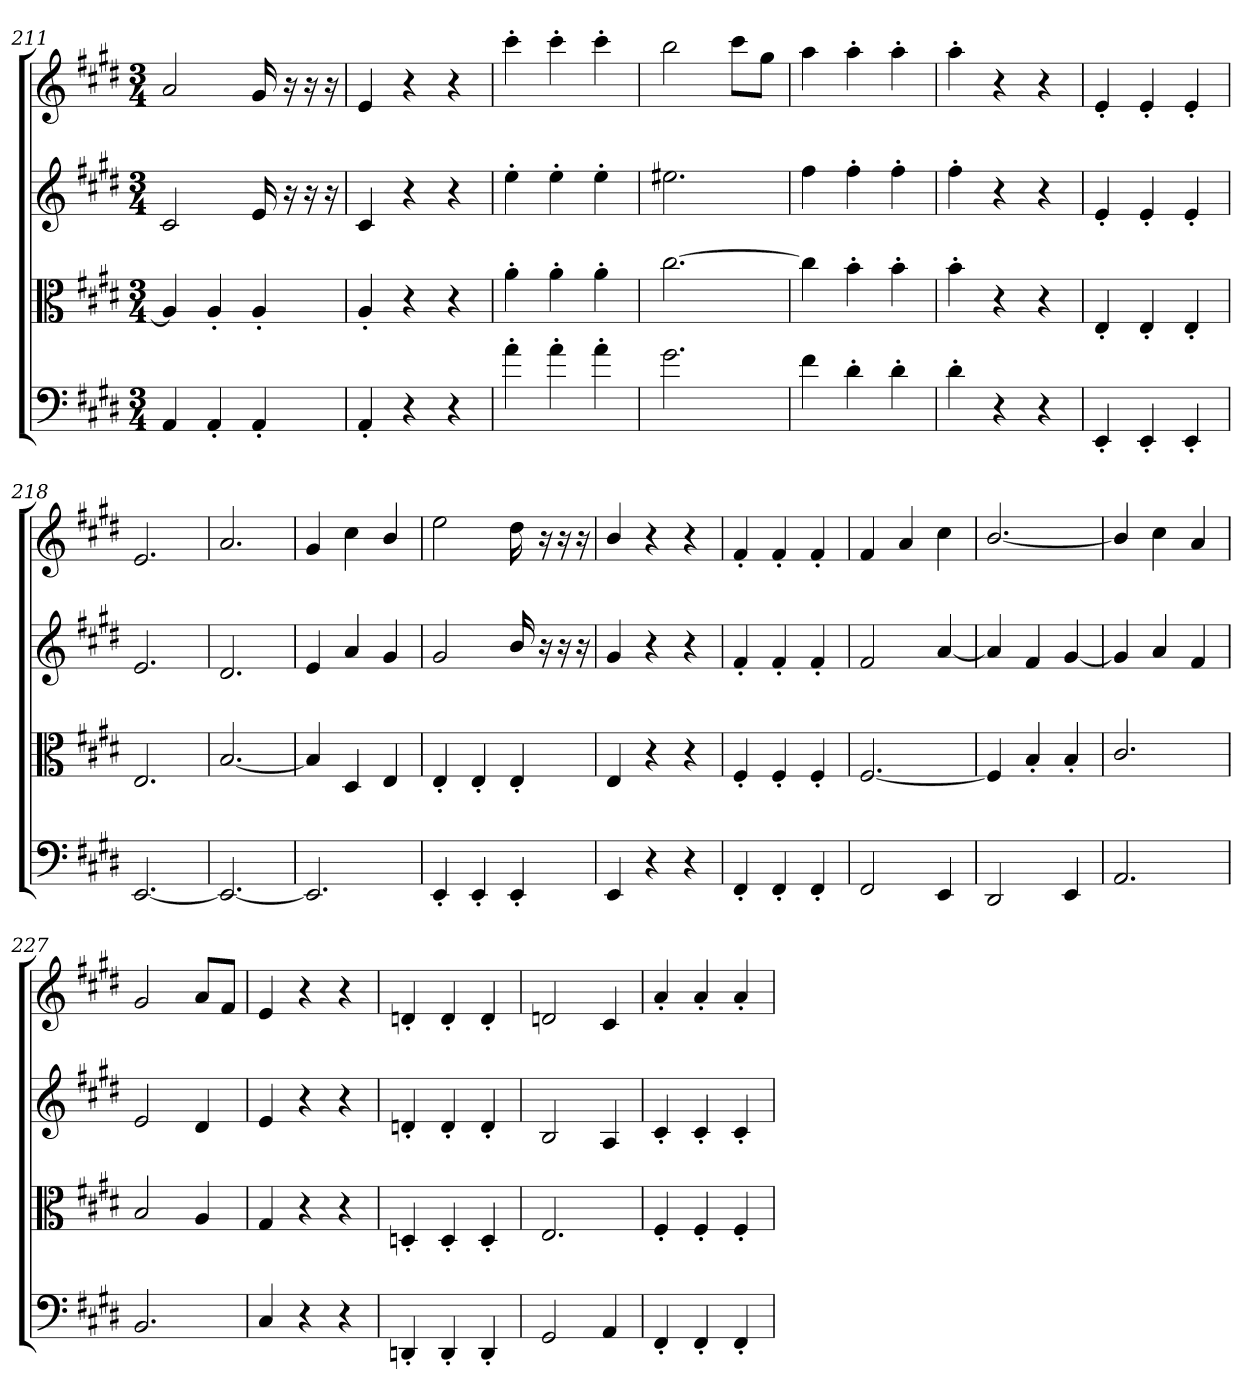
**kern	**kern	**kern	**kern
*part4	*part3	*part2	*part1
*staff4	*staff3	*staff2	*staff1
*clefF4	*clefC3	*clefG2	*clefG2
*k[f#c#g#d#]	*k[f#c#g#d#]	*k[f#c#g#d#]	*k[f#c#g#d#]
*E:	*E:	*E:	*E:
*M3/4	*M3/4	*M3/4	*M3/4
=211	=211	=211	=211
4AA/	4A/]	2c#/	2a/
4AA'/	4A'/	.	.
4AA'/	4A'/	16e/	16g#/
.	.	16r	16r
.	.	16r	16r
.	.	16r	16r
=212	=212	=212	=212
4AA'/	4A'/	4c#/	4e/
4r	4r	4r	4r
4r	4r	4r	4r
=213	=213	=213	=213
4a'\	4a'\	4ee'\	4ccc#'\
4a'\	4a'\	4ee'\	4ccc#'\
4a'\	4a'\	4ee'\	4ccc#'\
=214	=214	=214	=214
2.g#\	[2.cc#\	2.ee#X\	2bb\
.	.	.	8ccc#\L
.	.	.	8gg#\J
=215	=215	=215	=215
4f#\	4cc#\]	4ff#\	4aa\
4d#'\	4b'\	4ff#'\	4aa'\
4d#'\	4b'\	4ff#'\	4aa'\
=216	=216	=216	=216
4d#'\	4b'\	4ff#'\	4aa'\
4r	4r	4r	4r
4r	4r	4r	4r
=217	=217	=217	=217
4EE'/	4E'/	4e'/	4e'/
4EE'/	4E'/	4e'/	4e'/
4EE'/	4E'/	4e'/	4e'/
=218	=218	=218	=218
[2.EE/	2.E/	2.e/	2.e/
=219	=219	=219	=219
2.EE/_	[2.B/	2.d#/	2.a/
=220	=220	=220	=220
2.EE/]	4B/]	4e/	4g#/
.	4D#/	4a/	4cc#\
.	4E/	4g#/	4b/
=221	=221	=221	=221
4EE'/	4E'/	2g#/	2ee\
4EE'/	4E'/	.	.
4EE'/	4E'/	16b/	16dd#\
.	.	16r	16r
.	.	16r	16r
.	.	16r	16r
=222	=222	=222	=222
4EE/	4E/	4g#/	4b/
4r	4r	4r	4r
4r	4r	4r	4r
=223	=223	=223	=223
4FF#'/	4F#'/	4f#'/	4f#'/
4FF#'/	4F#'/	4f#'/	4f#'/
4FF#'/	4F#'/	4f#'/	4f#'/
=224	=224	=224	=224
2FF#/	[2.F#/	2f#/	4f#/
.	.	.	4a/
4EE/	.	[4a/	4cc#\
=225	=225	=225	=225
2DD#/	4F#/]	4a/]	[2.b/
.	4B'/	4f#/	.
4EE/	4B'/	[4g#/	.
=226	=226	=226	=226
2.AA/	2.c#/	4g#/]	4b/]
.	.	4a/	4cc#\
.	.	4f#/	4a/
=227	=227	=227	=227
2.BB/	2B/	2e/	2g#/
.	4A/	4d#/	8a/L
.	.	.	8f#/J
=228	=228	=228	=228
4C#/	4G#/	4e/	4e/
4r	4r	4r	4r
4r	4r	4r	4r
=229	=229	=229	=229
4DDn'/	4Dn'/	4dn'/	4dn'/
4DD'/	4D'/	4d'/	4d'/
4DD'/	4D'/	4d'/	4d'/
=230	=230	=230	=230
2GG#/	2.E/	2B/	2dn/
4AA/	.	4A/	4c#/
=231	=231	=231	=231
4FF#'/	4F#'/	4c#'/	4a'/
4FF#'/	4F#'/	4c#'/	4a'/
4FF#'/	4F#'/	4c#'/	4a'/
=	=	=	=
*-	*-	*-	*-
